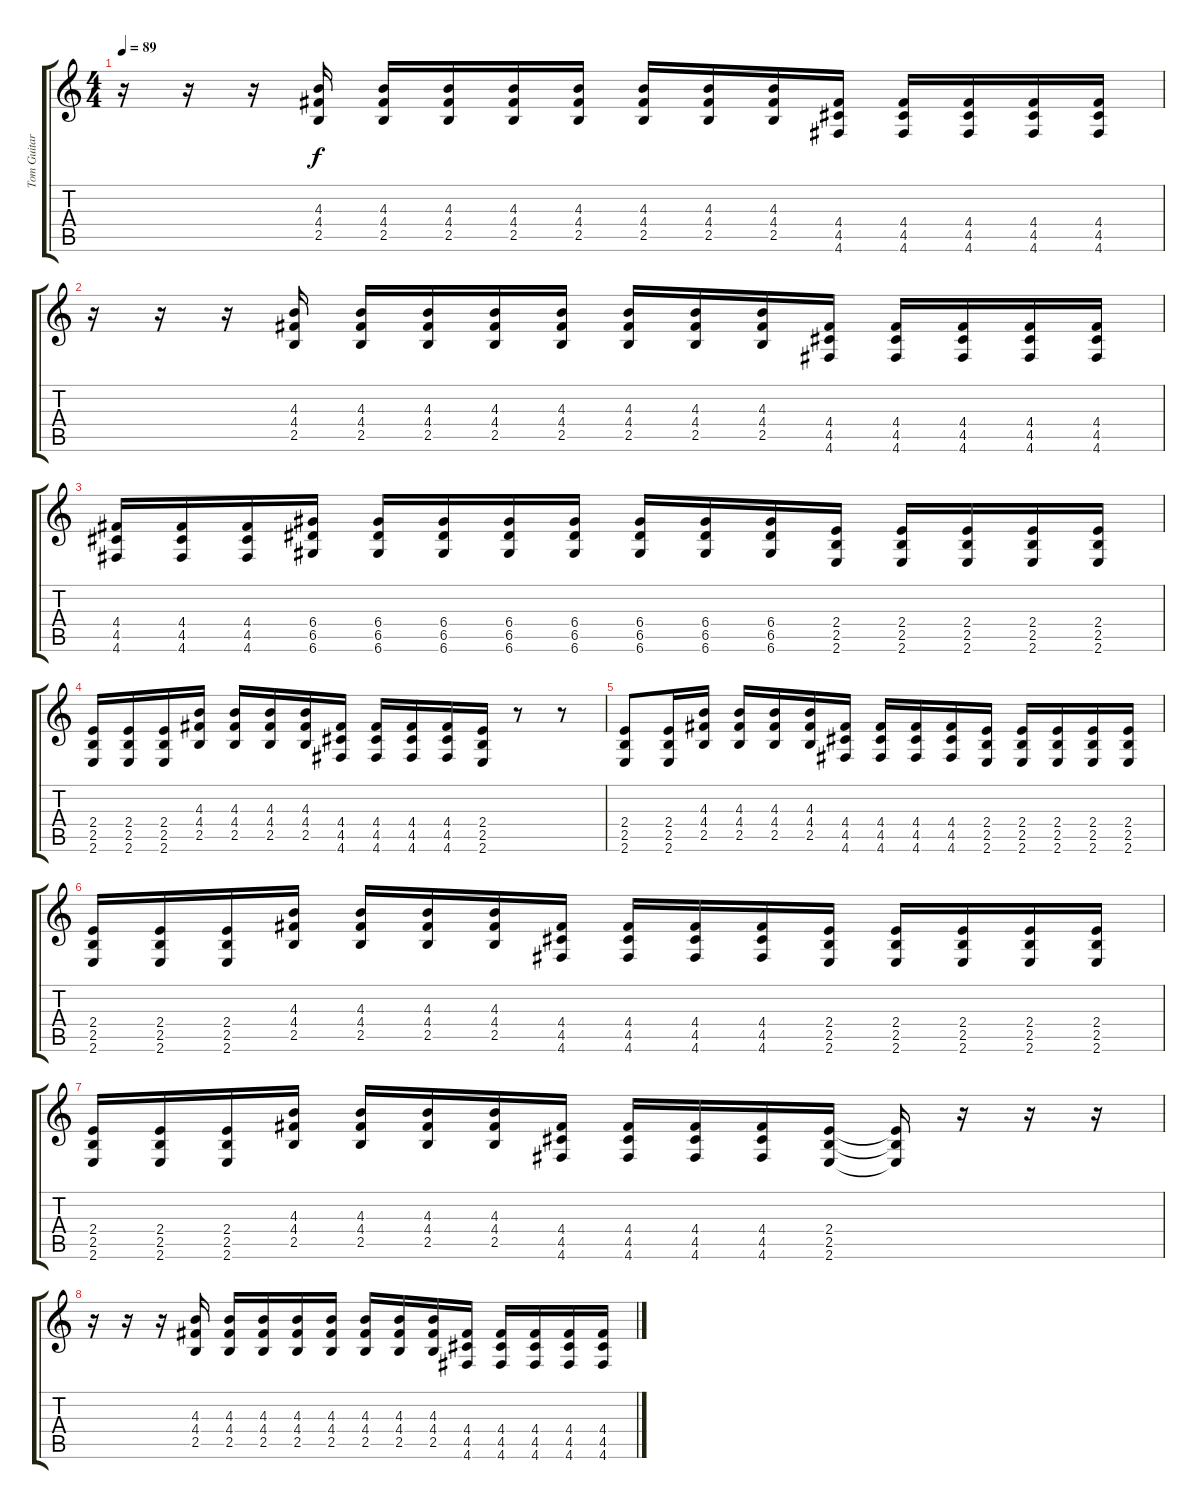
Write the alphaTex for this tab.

\track ("Tom Guitar {Tabbed by Peter B.}" "Tom Guitar") {instrument distortionguitar}
\staff {score tabs}
\tuning (E4 B3 G3 D3 A2 D2) {hide}
\ts (4 4)
\tempo 89
\clef g2
\ks c
r.16{dy f instrument distortionguitar} r.16 r.16 (4.3 4.4 2.5).16 (4.3 4.4 2.5).16 (4.3 4.4 2.5).16 (4.3 4.4 2.5).16 (4.3 4.4 2.5).16 (4.3 4.4 2.5).16 (4.3 4.4 2.5).16 (4.3 4.4 2.5).16 (4.4 4.5 4.6).16 (4.4 4.5 4.6).16 (4.4 4.5 4.6).16 (4.4 4.5 4.6).16 (4.4 4.5 4.6).16 |
r.16 r.16 r.16 (4.3 4.4 2.5).16 (4.3 4.4 2.5).16 (4.3 4.4 2.5).16 (4.3 4.4 2.5).16 (4.3 4.4 2.5).16 (4.3 4.4 2.5).16 (4.3 4.4 2.5).16 (4.3 4.4 2.5).16 (4.4 4.5 4.6).16 (4.4 4.5 4.6).16 (4.4 4.5 4.6).16 (4.4 4.5 4.6).16 (4.4 4.5 4.6).16 |
(4.4 4.5 4.6).16 (4.4 4.5 4.6).16 (4.4 4.5 4.6).16 (6.4 6.5 6.6).16 (6.4 6.5 6.6).16 (6.4 6.5 6.6).16 (6.4 6.5 6.6).16 (6.4 6.5 6.6).16 (6.4 6.5 6.6).16 (6.4 6.5 6.6).16 (6.4 6.5 6.6).16 (2.4 2.5 2.6).16 (2.4 2.5 2.6).16 (2.4 2.5 2.6).16 (2.4 2.5 2.6).16 (2.4 2.5 2.6).16 |
(2.4 2.5 2.6).16 (2.4 2.5 2.6).16 (2.4 2.5 2.6).16 (4.3 4.4 2.5).16 (4.3 4.4 2.5).16 (4.3 4.4 2.5).16 (4.3 4.4 2.5).16 (4.4 4.5 4.6).16 (4.4 4.5 4.6).16 (4.4 4.5 4.6).16 (4.4 4.5 4.6).16 (2.4 2.5 2.6).16 r.8 r.8 |
(2.4 2.5 2.6).8 (2.4 2.5 2.6).16 (4.3 4.4 2.5).16 (4.3 4.4 2.5).16 (4.3 4.4 2.5).16 (4.3 4.4 2.5).16 (4.4 4.5 4.6).16 (4.4 4.5 4.6).16 (4.4 4.5 4.6).16 (4.4 4.5 4.6).16 (2.4 2.5 2.6).16 (2.4 2.5 2.6).16 (2.4 2.5 2.6).16 (2.4 2.5 2.6).16 (2.4 2.5 2.6).16 |
(2.4 2.5 2.6).16 (2.4 2.5 2.6).16 (2.4 2.5 2.6).16 (4.3 4.4 2.5).16 (4.3 4.4 2.5).16 (4.3 4.4 2.5).16 (4.3 4.4 2.5).16 (4.4 4.5 4.6).16 (4.4 4.5 4.6).16 (4.4 4.5 4.6).16 (4.4 4.5 4.6).16 (2.4 2.5 2.6).16 (2.4 2.5 2.6).16 (2.4 2.5 2.6).16 (2.4 2.5 2.6).16 (2.4 2.5 2.6).16 |
(2.4 2.5 2.6).16 (2.4 2.5 2.6).16 (2.4 2.5 2.6).16 (4.3 4.4 2.5).16 (4.3 4.4 2.5).16 (4.3 4.4 2.5).16 (4.3 4.4 2.5).16 (4.4 4.5 4.6).16 (4.4 4.5 4.6).16 (4.4 4.5 4.6).16 (4.4 4.5 4.6).16 (2.4 2.5 2.6).16 (2.4{t} 2.5{t} 2.6{t}).16 r.16 r.16 r.16 |
r.16 r.16 r.16 (4.3 4.4 2.5).16 (4.3 4.4 2.5).16 (4.3 4.4 2.5).16 (4.3 4.4 2.5).16 (4.3 4.4 2.5).16 (4.3 4.4 2.5).16 (4.3 4.4 2.5).16 (4.3 4.4 2.5).16 (4.4 4.5 4.6).16 (4.4 4.5 4.6).16 (4.4 4.5 4.6).16 (4.4 4.5 4.6).16 (4.4 4.5 4.6).16
